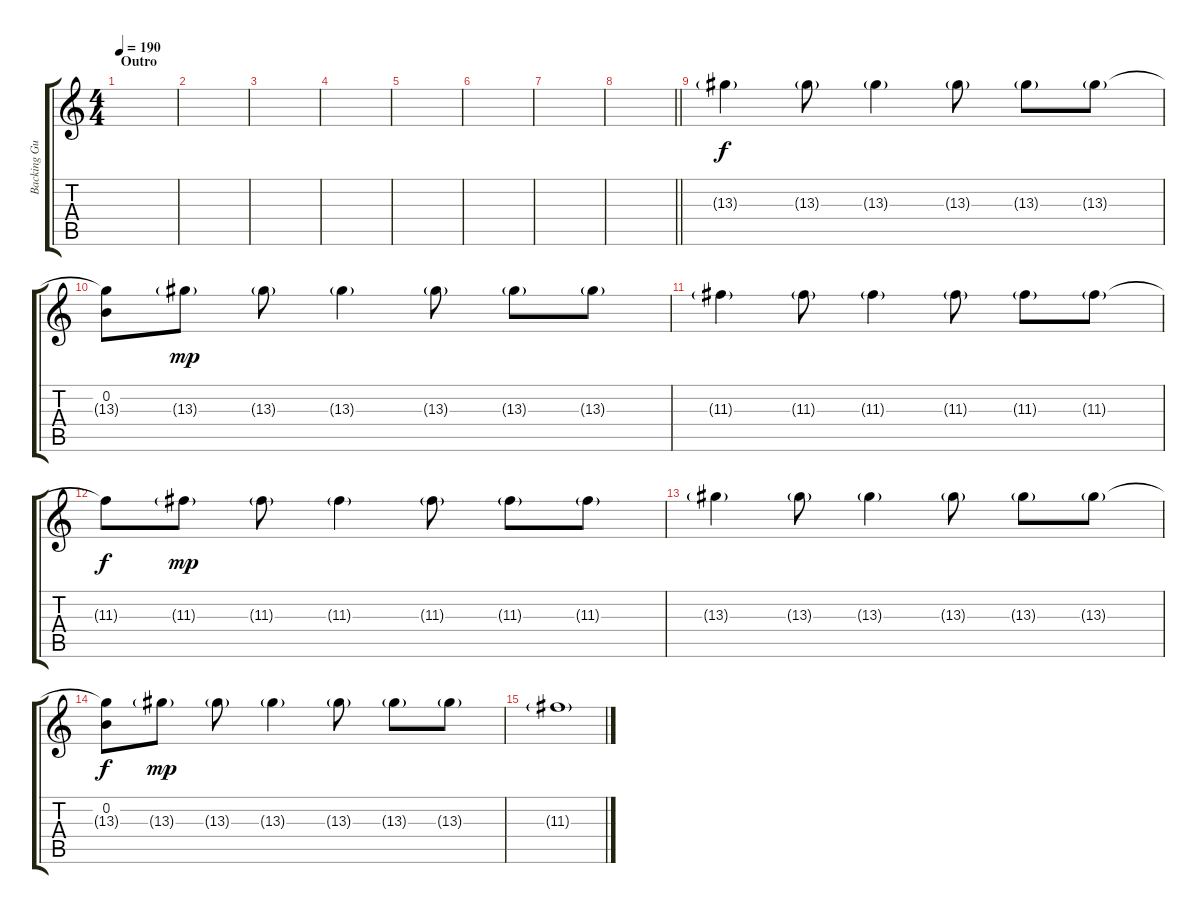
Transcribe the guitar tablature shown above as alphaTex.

\track ("Backing Guitar" "Backing Gu") {instrument electricguitarmuted}
\staff {score tabs}
\tuning (E4 B3 G3 D3 A2 E2) {hide}
\ts (4 4)
\section ("" "Outro")
\tempo 190
\clef g2
\ks c
|
|
|
|
|
|
|
\barLineRight lightlight
|
13.3{g}.4 13.3{g}.8 13.3{g}.4 13.3{g}.8 13.3{g}.8 13.3{g}.8 |
(0.2 13.3{t}).8{dy f} 13.3{g}.8{dy mp} 13.3{g}.8 13.3{g}.4 13.3{g}.8 13.3{g}.8 13.3{g}.8 |
11.3{g}.4 11.3{g}.8 11.3{g}.4 11.3{g}.8 11.3{g}.8 11.3{g}.8 |
11.3{t}.8{dy f} 11.3{g}.8{dy mp} 11.3{g}.8 11.3{g}.4 11.3{g}.8 11.3{g}.8 11.3{g}.8 |
13.3{g}.4 13.3{g}.8 13.3{g}.4 13.3{g}.8 13.3{g}.8 13.3{g}.8 |
(0.2 13.3{t}).8{dy f} 13.3{g}.8{dy mp} 13.3{g}.8 13.3{g}.4 13.3{g}.8 13.3{g}.8 13.3{g}.8 |
11.3{g}.1
